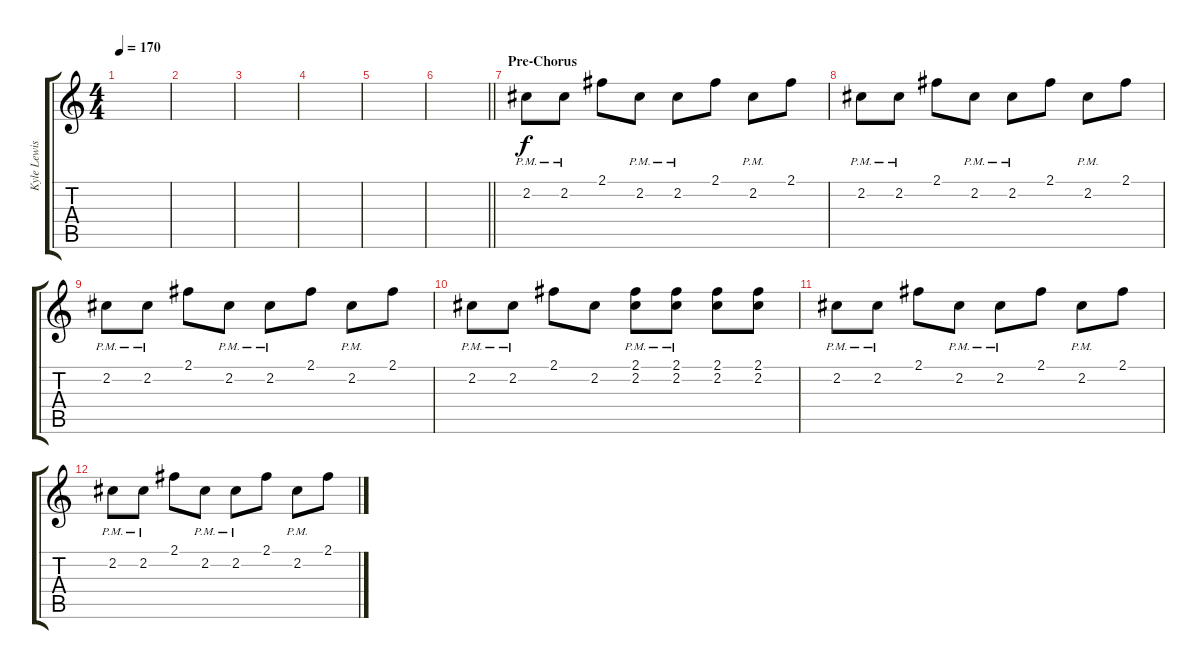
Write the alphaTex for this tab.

\track ("Kyle Lewis - Guitar" "Kyle Lewis") {instrument distortionguitar}
\staff {score tabs}
\tuning (E4 B3 G3 D3 A2 E2) {hide}
\ts (4 4)
\tempo 170
\clef g2
\ks c
|
|
|
|
|
\barLineRight lightlight
|
\section ("" "Pre-Chorus")
2.2{pm}.8 2.2{pm}.8 2.1.8 2.2{pm}.8 2.2{pm}.8 2.1.8 2.2{pm}.8 2.1.8 |
2.2{pm}.8 2.2{pm}.8 2.1.8 2.2{pm}.8 2.2{pm}.8 2.1.8 2.2{pm}.8 2.1.8 |
2.2{pm}.8 2.2{pm}.8 2.1.8 2.2{pm}.8 2.2{pm}.8 2.1.8 2.2{pm}.8 2.1.8 |
2.2{pm}.8 2.2{pm}.8 2.1.8 2.2.8 (2.1{pm} 2.2{pm}).8 (2.1{pm} 2.2).8 (2.1 2.2).8 (2.1 2.2).8 |
2.2{pm}.8 2.2{pm}.8 2.1.8 2.2{pm}.8 2.2{pm}.8 2.1.8 2.2{pm}.8 2.1.8 |
2.2{pm}.8 2.2{pm}.8 2.1.8 2.2{pm}.8 2.2{pm}.8 2.1.8 2.2{pm}.8 2.1.8
